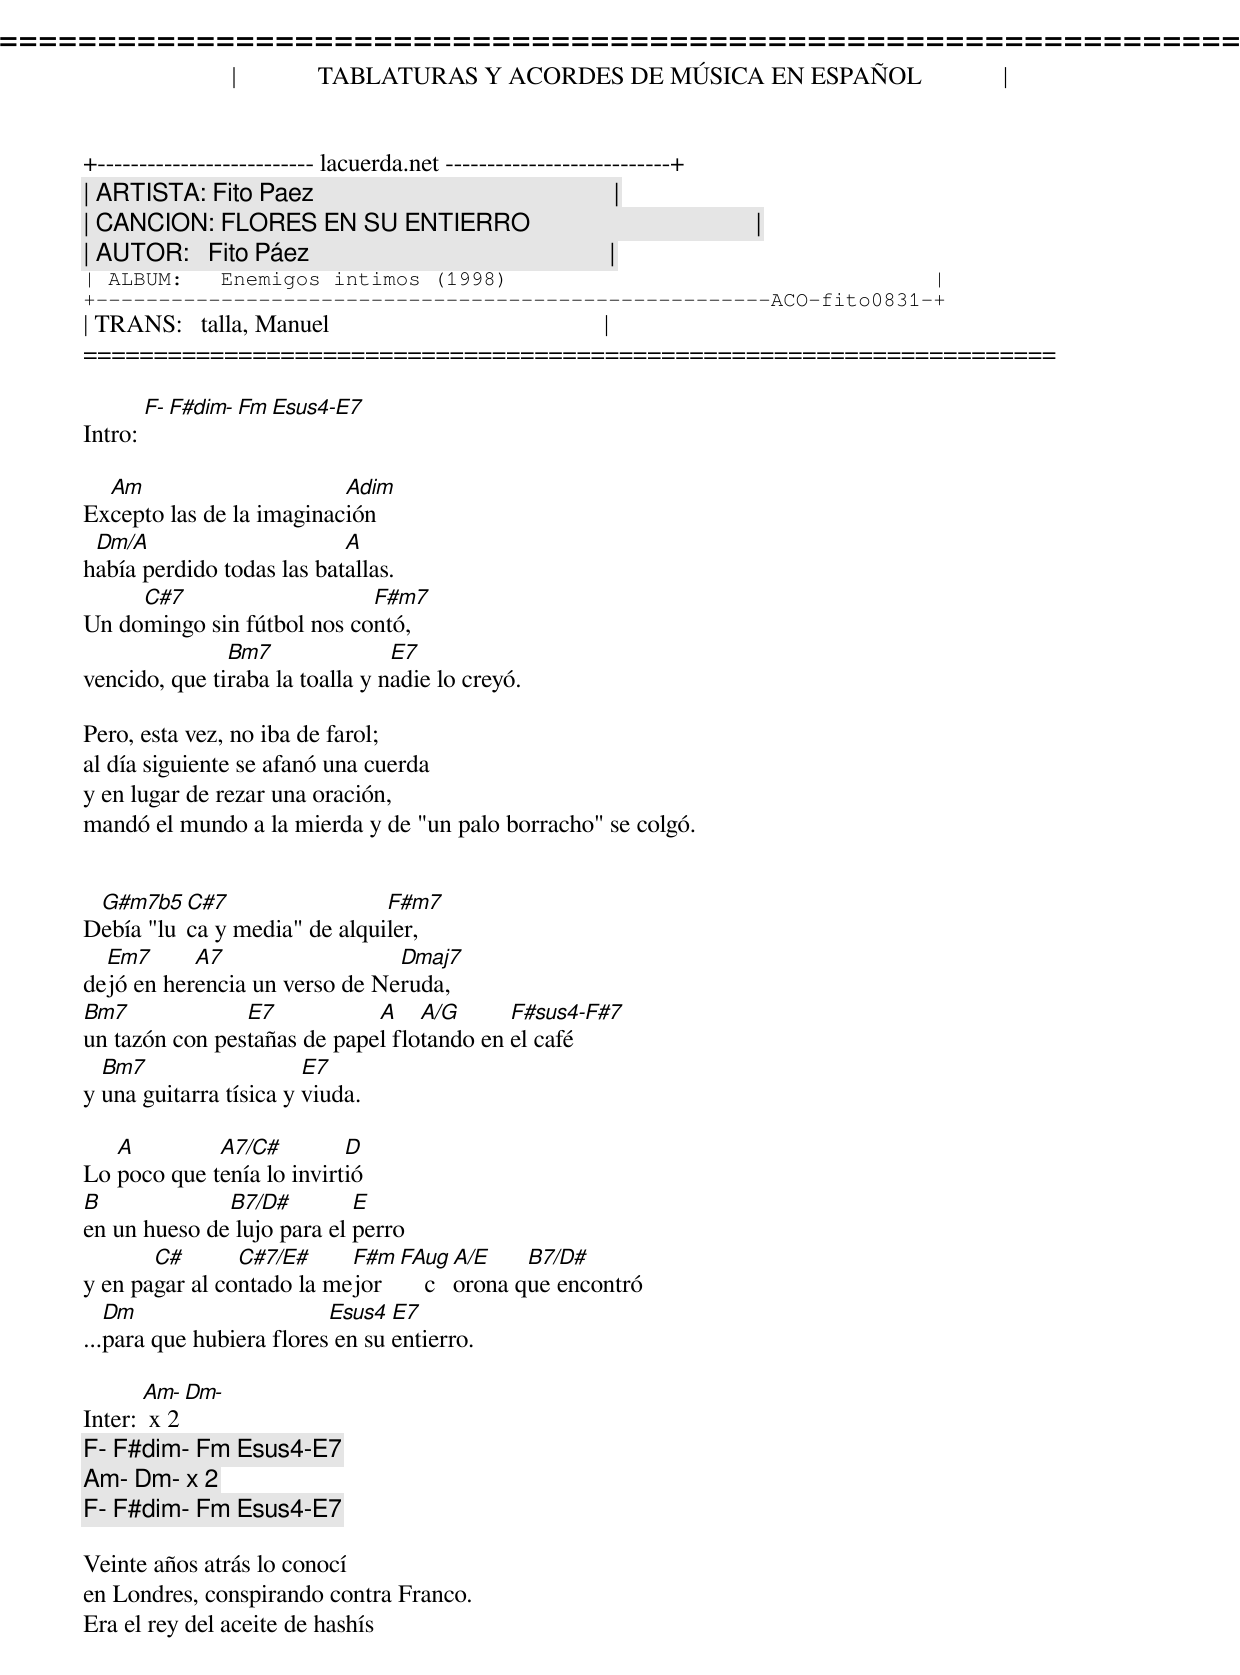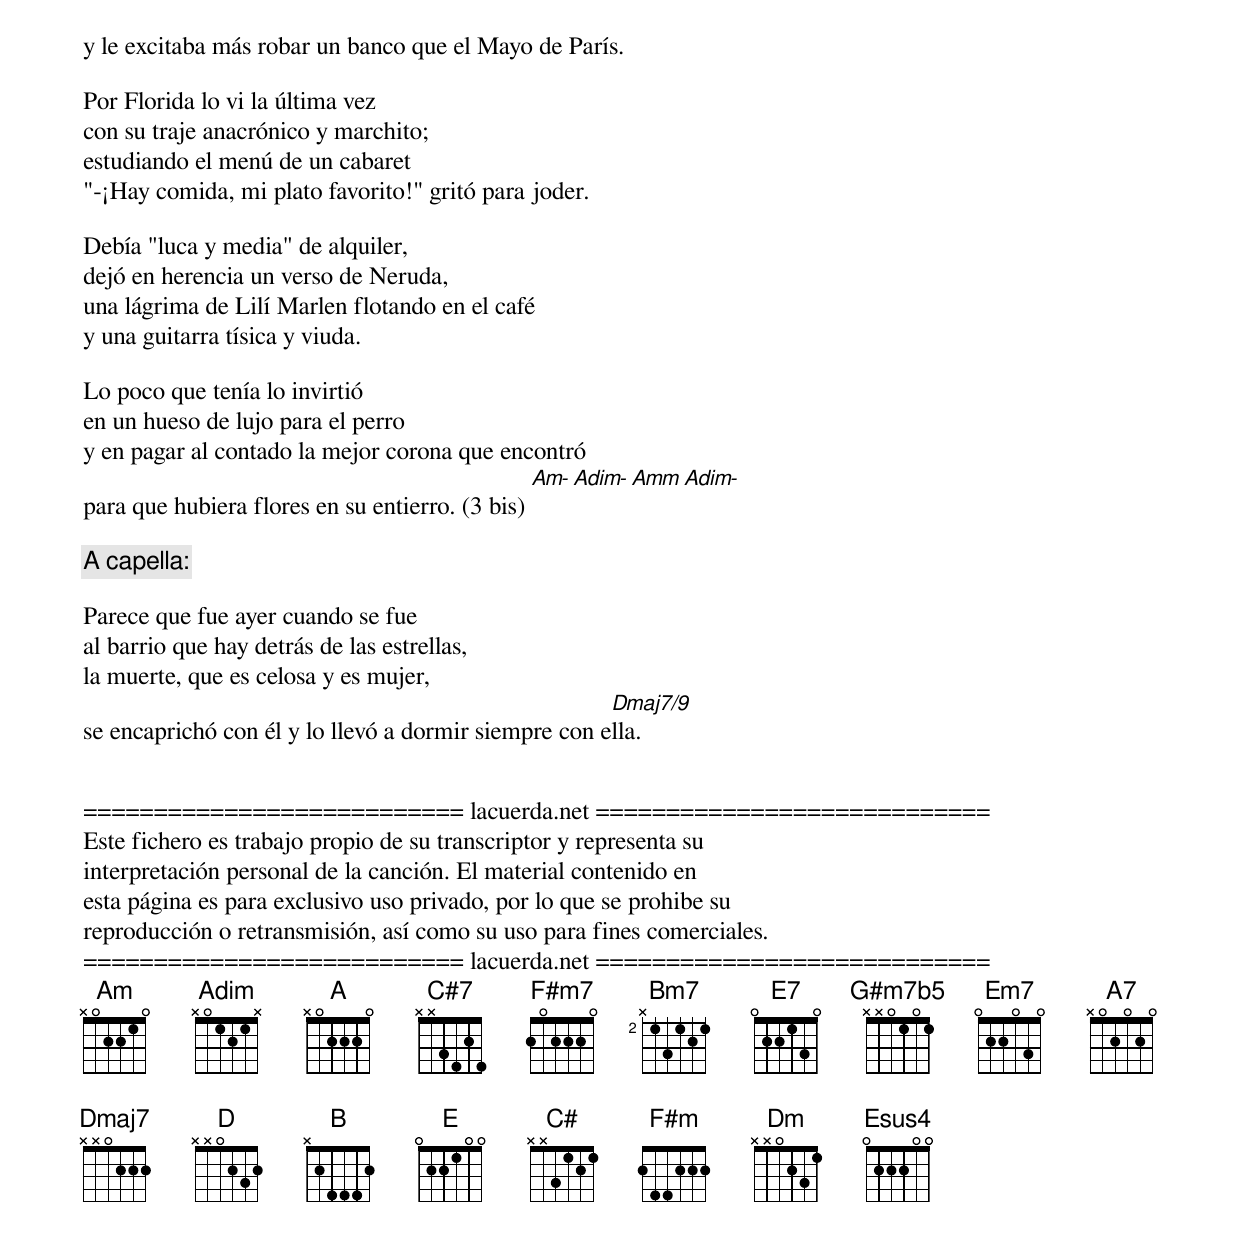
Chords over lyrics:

=====================================================================
|             TABLATURAS Y ACORDES DE MÚSICA EN ESPAÑOL             |
+-------------------------- lacuerda.net ---------------------------+
| ARTISTA: Fito Paez                                                |
| CANCION: FLORES EN SU ENTIERRO                                    |
| AUTOR:   Fito Páez                                                |
| ALBUM:   Enemigos intimos (1998)                                  |
+------------------------------------------------------ACO-fito0831-+
| TRANS:   talla, Manuel                                            |
=====================================================================

Intro: [F- F#dim- Fm Esus4-E7]

  Am                      Adim
Excepto las de la imaginación
 Dm/A                      A
había perdido todas las batallas.
     C#7                    F#m7
Un domingo sin fútbol nos contó,
               Bm7               E7
vencido, que tiraba la toalla y nadie lo creyó.

Pero, esta vez, no iba de farol;
al día siguiente se afanó una cuerda
y en lugar de rezar una oración,
mandó el mundo a la mierda y de "un palo borracho" se colgó.


 G#m7b5  C#7                 F#m7
Debía "luca y media" de alquiler,
  Em7      A7                  Dmaj7
dejó en herencia un verso de Neruda,
Bm7             E7           A    A/G      F#sus4-F#7
un tazón con pestañas de papel flotando en el café
  Bm7                   E7
y una guitarra tísica y viuda.

   A         A7/C#         D
Lo poco que tenía lo invirtió
B             B7/D#         E
en un hueso de lujo para el perro
       C#       C#7/E#     F#m FAug A/E    B7/D#
y en pagar al contado la mejor     corona que encontró
   Dm                     Esus4  E7
...para que hubiera flores en su entierro.

Inter: [Am- Dm-] x 2
       [F- F#dim- Fm Esus4-E7]
       [Am- Dm-] x 2
       [F- F#dim- Fm Esus4-E7]

Veinte años atrás lo conocí
en Londres, conspirando contra Franco.
Era el rey del aceite de hashís
y le excitaba más robar un banco que el Mayo de París.

Por Florida lo vi la última vez
con su traje anacrónico y marchito;
estudiando el menú de un cabaret
"-¡Hay comida, mi plato favorito!" gritó para joder.

Debía "luca y media" de alquiler,
dejó en herencia un verso de Neruda,
una lágrima de Lilí Marlen flotando en el café
y una guitarra tísica y viuda.

Lo poco que tenía lo invirtió
en un hueso de lujo para el perro
y en pagar al contado la mejor corona que encontró
para que hubiera flores en su entierro. (3 bis) [Am- Adim- Amm Adim-]

[A capella:]

Parece que fue ayer cuando se fue
al barrio que hay detrás de las estrellas,
la muerte, que es celosa y es mujer,
                                                      Dmaj7/9
se encaprichó con él y lo llevó a dormir siempre con ella.


=========================== lacuerda.net ============================
Este fichero es trabajo propio de su transcriptor y representa su
interpretación personal de la canción. El material contenido en
esta página es para exclusivo uso privado, por lo que se prohibe su
reproducción o retransmisión, así como su uso para fines comerciales.
=========================== lacuerda.net ============================
